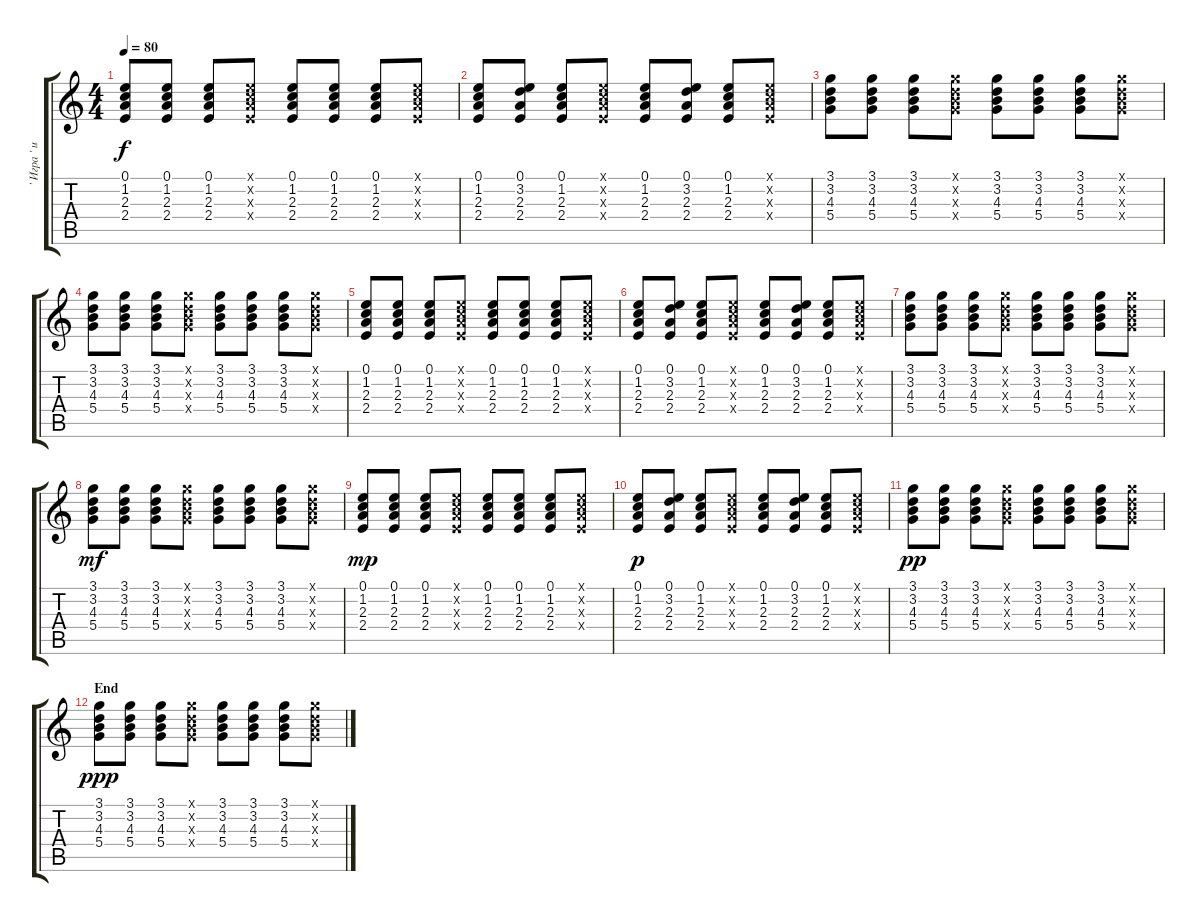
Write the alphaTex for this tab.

\track ("' Игра ' из Альбома Ночь" "' Игра ' и") {instrument acousticguitarsteel}
\staff {score tabs}
\tuning (E4 B3 G3 D3 A2 E2) {hide}
\ts (4 4)
\tempo 80
\clef g2
\ks c
(0.1 1.2 2.3 2.4).8{dy f} (0.1 1.2 2.3 2.4).8 (0.1 1.2 2.3 2.4).8 (0.1{x} 1.2{x} 2.3{x} 2.4{x}).8 (0.1 1.2 2.3 2.4).8 (0.1 1.2 2.3 2.4).8 (0.1 1.2 2.3 2.4).8 (0.1{x} 1.2{x} 2.3{x} 2.4{x}).8 |
(0.1 1.2 2.3 2.4).8 (0.1 3.2 2.3 2.4).8 (0.1 1.2 2.3 2.4).8 (0.1{x} 1.2{x} 2.3{x} 2.4{x}).8 (0.1 1.2 2.3 2.4).8 (0.1 3.2 2.3 2.4).8 (0.1 1.2 2.3 2.4).8 (0.1{x} 1.2{x} 2.3{x} 2.4{x}).8 |
(3.1 3.2 4.3 5.4).8 (3.1 3.2 4.3 5.4).8 (3.1 3.2 4.3 5.4).8 (3.1{x} 3.2{x} 4.3{x} 5.4{x}).8 (3.1 3.2 4.3 5.4).8 (3.1 3.2 4.3 5.4).8 (3.1 3.2 4.3 5.4).8 (3.1{x} 3.2{x} 4.3{x} 5.4{x}).8 |
(3.1 3.2 4.3 5.4).8 (3.1 3.2 4.3 5.4).8 (3.1 3.2 4.3 5.4).8 (3.1{x} 3.2{x} 4.3{x} 5.4{x}).8 (3.1 3.2 4.3 5.4).8 (3.1 3.2 4.3 5.4).8 (3.1 3.2 4.3 5.4).8 (3.1{x} 3.2{x} 4.3{x} 5.4{x}).8 |
(0.1 1.2 2.3 2.4).8 (0.1 1.2 2.3 2.4).8 (0.1 1.2 2.3 2.4).8 (0.1{x} 1.2{x} 2.3{x} 2.4{x}).8 (0.1 1.2 2.3 2.4).8 (0.1 1.2 2.3 2.4).8 (0.1 1.2 2.3 2.4).8 (0.1{x} 1.2{x} 2.3{x} 2.4{x}).8 |
(0.1 1.2 2.3 2.4).8 (0.1 3.2 2.3 2.4).8 (0.1 1.2 2.3 2.4).8 (0.1{x} 1.2{x} 2.3{x} 2.4{x}).8 (0.1 1.2 2.3 2.4).8 (0.1 3.2 2.3 2.4).8 (0.1 1.2 2.3 2.4).8 (0.1{x} 1.2{x} 2.3{x} 2.4{x}).8 |
(3.1 3.2 4.3 5.4).8 (3.1 3.2 4.3 5.4).8 (3.1 3.2 4.3 5.4).8 (3.1{x} 3.2{x} 4.3{x} 5.4{x}).8 (3.1 3.2 4.3 5.4).8 (3.1 3.2 4.3 5.4).8 (3.1 3.2 4.3 5.4).8 (3.1{x} 3.2{x} 4.3{x} 5.4{x}).8 |
(3.1 3.2 4.3 5.4).8{dy mf} (3.1 3.2 4.3 5.4).8 (3.1 3.2 4.3 5.4).8 (3.1{x} 3.2{x} 4.3{x} 5.4{x}).8 (3.1 3.2 4.3 5.4).8 (3.1 3.2 4.3 5.4).8 (3.1 3.2 4.3 5.4).8 (3.1{x} 3.2{x} 4.3{x} 5.4{x}).8 |
(0.1 1.2 2.3 2.4).8{dy mp} (0.1 1.2 2.3 2.4).8 (0.1 1.2 2.3 2.4).8 (0.1{x} 1.2{x} 2.3{x} 2.4{x}).8 (0.1 1.2 2.3 2.4).8 (0.1 1.2 2.3 2.4).8 (0.1 1.2 2.3 2.4).8 (0.1{x} 1.2{x} 2.3{x} 2.4{x}).8 |
(0.1 1.2 2.3 2.4).8{dy p} (0.1 3.2 2.3 2.4).8 (0.1 1.2 2.3 2.4).8 (0.1{x} 1.2{x} 2.3{x} 2.4{x}).8 (0.1 1.2 2.3 2.4).8 (0.1 3.2 2.3 2.4).8 (0.1 1.2 2.3 2.4).8 (0.1{x} 1.2{x} 2.3{x} 2.4{x}).8 |
(3.1 3.2 4.3 5.4).8{dy pp} (3.1 3.2 4.3 5.4).8 (3.1 3.2 4.3 5.4).8 (3.1{x} 3.2{x} 4.3{x} 5.4{x}).8 (3.1 3.2 4.3 5.4).8 (3.1 3.2 4.3 5.4).8 (3.1 3.2 4.3 5.4).8 (3.1{x} 3.2{x} 4.3{x} 5.4{x}).8 |
\section ("" "End")
(3.1 3.2 4.3 5.4).8{dy ppp} (3.1 3.2 4.3 5.4).8 (3.1 3.2 4.3 5.4).8 (3.1{x} 3.2{x} 4.3{x} 5.4{x}).8 (3.1 3.2 4.3 5.4).8 (3.1 3.2 4.3 5.4).8 (3.1 3.2 4.3 5.4).8 (3.1{x} 3.2{x} 4.3{x} 5.4{x}).8
